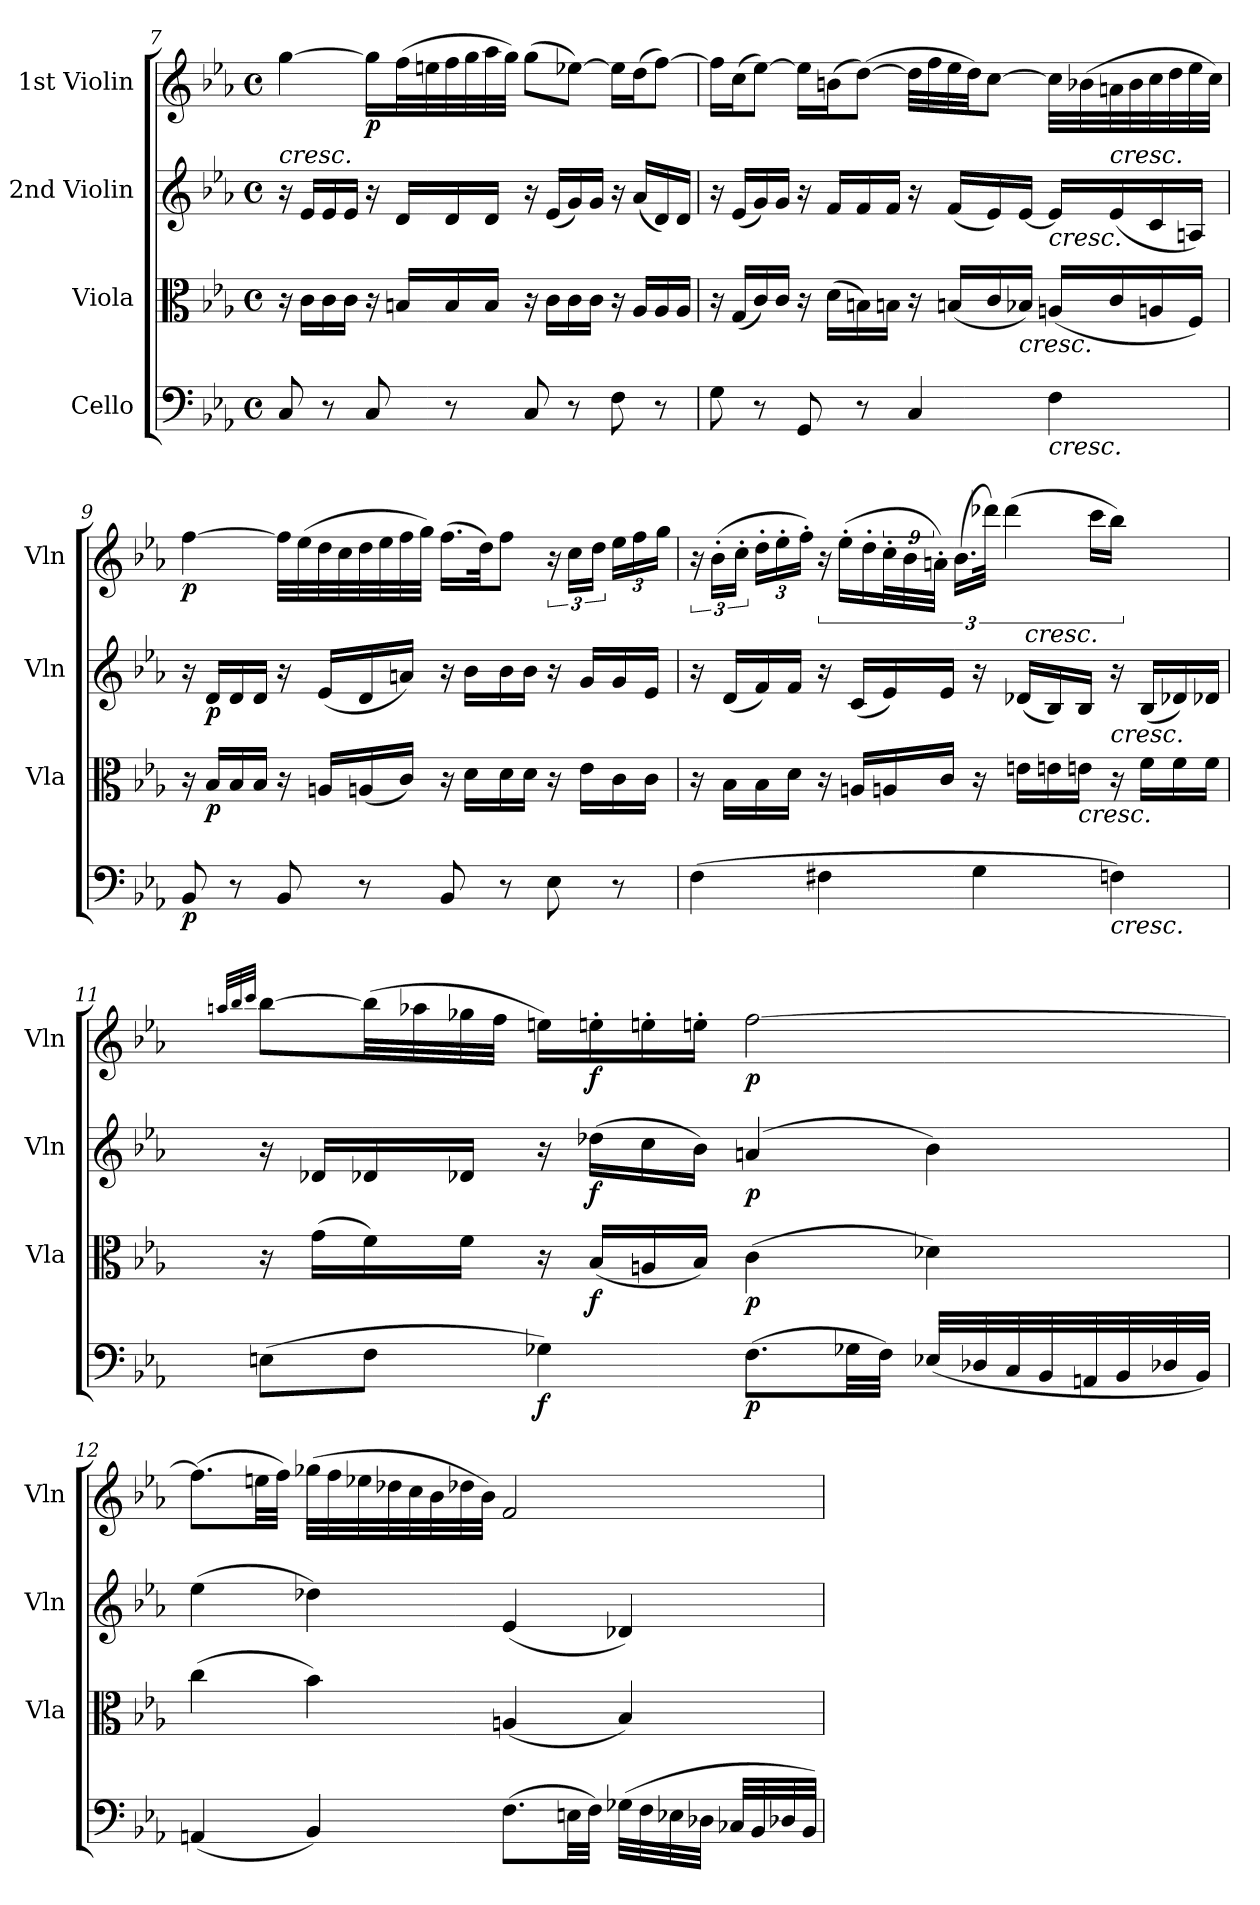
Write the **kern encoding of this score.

**kern	**dynam	**kern	**dynam	**kern	**dynam	**kern	**dynam
*part4	*part4	*part3	*part3	*part2	*part2	*part1	*part1
*staff4	*staff4	*staff3	*staff3	*staff2	*staff2	*staff1	*staff1
*I"Cello	*	*I"Viola	*	*I"2nd Violin	*	*I"1st Violin	*
*	*	*I'Vla	*	*I'Vln	*	*I'Vln	*
*clefF4	*	*clefC3	*	*clefG2	*	*clefG2	*
*k[b-e-a-]	*	*k[b-e-a-]	*	*k[b-e-a-]	*	*k[b-e-a-]	*
*E-:	*	*E-:	*	*E-:	*	*E-:	*
*M4/4	*	*M4/4	*	*M4/4	*	*M4/4	*
*met(c)	*	*met(c)	*	*met(c)	*	*met(c)	*
=7	=7	=7	=7	=7	=7	=7	=7
!	!	!	!	!LO:TX:a:i:t=cresc.	!	!	!
8C/	.	16r	.	16r	.	[4gg\	.
.	.	16c\LL	.	16e-/LL	.	.	.
8r	.	16c\	.	16e-/	.	.	.
.	.	16c\JJ	.	16e-/JJ	.	.	.
!	!	!	!	!	!	!	!LO:DY:b
8C/	.	16r	.	16r	.	16gg\LL]	p
.	.	16Bn/LL	.	16d/LL	.	(32ff\L	.
.	.	.	.	.	.	32een\	.
8r	.	16B/	.	16d/	.	32ff\	.
.	.	.	.	.	.	32gg\	.
.	.	16B/JJ	.	16d/JJ	.	32aa-\	.
.	.	.	.	.	.	32gg\JJJ)	.
8C/	.	16r	.	16r	.	(8gg\L	.
.	.	16c\LL	.	(16e-/LL	.	.	.
8r	.	16c\	.	16g/)	.	[8ee-X\J)	.
.	.	16c\JJ	.	16g/JJ	.	.	.
8F\	.	16r	.	16r	.	16ee-\LL]	.
.	.	16A-/LL	.	(16a-/LL	.	(16dd\J	.
8r	.	16A-/	.	16d/)	.	[8ff\J)	.
.	.	16A-/JJ	.	16d/JJ	.	.	.
=8	=8	=8	=8	=8	=8	=8	=8
8G\	.	16r	.	16r	.	16ff\LL]	.
.	.	(16G/LL	.	(16e-/LL	.	(16cc\J	.
8r	.	16c/)	.	16g/)	.	[8ee-\J)	.
.	.	16c/JJ	.	16g/JJ	.	.	.
8GG/	.	16r	.	16r	.	16ee-\LL]	.
.	.	(16d\LL	.	16f/LL	.	(16bn\J	.
8r	.	16Bn\)	.	16f/	.	([8dd\J)	.
.	.	16Bn\JJ	.	16f/JJ	.	.	.
4C/	.	16r	.	16r	.	32dd\LLL]	.
.	.	.	.	.	.	32ff\	.
.	.	(16Bn/LL	.	(16f/LL	.	32ee-\	.
.	.	.	.	.	.	32dd\JJ)	.
.	.	16c/	.	16e-/)	.	[8cc\J	.
!	!	!LO:TX:b:i:t=cresc.	!	!	!	!	!
.	.	16B-X/JJ)	.	[16e-/JJ	.	.	.
!	!	!	!	!LO:TX:b:i:t=cresc.	!	!	!
!LO:TX:b:i:t=cresc.	!	!	!	!	!	!	!
4F\	.	(16An/LL	.	16e-/LL]	.	32cc\LLL]	.
.	.	.	.	.	.	(32b-X\	.
!	!	!	!	!LO:TX:a:i:t=cresc.	!	!	!
.	.	16c/	.	(16e-/	.	32an\	.
.	.	.	.	.	.	32b-\	.
.	.	16An/	.	16c/	.	32cc\	.
.	.	.	.	.	.	32dd\	.
.	.	16F/JJ)	.	16An/JJ)	.	32ee-\	.
.	.	.	.	.	.	32cc\JJJ)	.
=9	=9	=9	=9	=9	=9	=9	=9
!	!LO:DY:b	!	!	!	!	!	!LO:DY:b
8BB-/	p	16r	.	16r	.	[4ff\	p
!	!	!	!LO:DY:b	!	!LO:DY:b	!	!
.	.	16B-/LL	p	16d/LL	p	.	.
8r	.	16B-/	.	16d/	.	.	.
.	.	16B-/JJ	.	16d/JJ	.	.	.
8BB-/	.	16r	.	16r	.	32ff\LLL]	.
.	.	.	.	.	.	(32ee-\	.
.	.	16An/LL	.	(16e-/LL	.	32dd\	.
.	.	.	.	.	.	32cc\	.
8r	.	(16An/	.	16d/	.	32dd\	.
.	.	.	.	.	.	32ee-\	.
.	.	16c/JJ)	.	16an/JJ)	.	32ff\	.
.	.	.	.	.	.	32gg\JJJ)	.
8BB-/	.	16r	.	16r	.	(16.ff\LL	.
.	.	16d\LL	.	16b-\LL	.	.	.
.	.	.	.	.	.	32dd\Jk)	.
8r	.	16d\	.	16b-\	.	8ff\J	.
.	.	16d\JJ	.	16b-\JJ	.	.	.
8E-\	.	16r	.	16r	.	24r	.
.	.	.	.	.	.	24cc\LL	.
.	.	16e-\LL	.	16g/LL	.	.	.
.	.	.	.	.	.	24dd\JJ	.
8r	.	16c\	.	16g/	.	24ee-\LL	.
.	.	.	.	.	.	24ff\	.
.	.	16c\JJ	.	16e-/JJ	.	.	.
.	.	.	.	.	.	24gg\JJ	.
=10	=10	=10	=10	=10	=10	=10	=10
(4F\	.	16r	.	16r	.	24r	.
.	.	.	.	.	.	(24b-'\LL	.
.	.	16B-\LL	.	(16d/LL	.	.	.
.	.	.	.	.	.	24cc'\JJ	.
.	.	16B-\	.	16f/)	.	24dd'\LL	.
.	.	.	.	.	.	24ee-'\	.
.	.	16d\JJ	.	16f/JJ	.	.	.
.	.	.	.	.	.	24ff'\JJ)	.
4F#X\	.	16r	.	16r	.	24r	.
.	.	.	.	.	.	(24ee-'\LL	.
.	.	16An/LL	.	(16c/LL	.	.	.
.	.	.	.	.	.	24dd'\	.
.	.	16An/	.	16e-/)	.	36cc'\	.
.	.	.	.	.	.	36b-'\	.
.	.	.	.	.	.	36an'\JJ)	.
.	.	16c/JJ	.	16e-/JJ	.	.	.
.	.	.	.	.	.	(16.b-\LL	.
4G\	.	16r	.	16r	.	.	.
.	.	.	.	.	.	32ddd-X\JJk)	.
.	.	16en\LL	.	(16d-X/LL	.	.	.
!	!	!	!	!	!	!LO:TX:b:i:t=cresc.	!
.	.	.	.	.	.	(4ddd-\	.
.	.	16en\	.	16B-/)	.	.	.
!	!	!LO:TX:b:i:t=cresc.	!	!	!	!	!
.	.	16en\JJ	.	16B-/JJ	.	.	.
!	!	!	!	!LO:TX:b:i:t=cresc.	!	!	!
!LO:TX:b:i:t=cresc.	!	!	!	!	!	!	!
4Fn\)	.	16r	.	16r	.	.	.
.	.	16f\LL	.	(16B-/LL	.	.	.
.	.	.	.	.	.	16ccc\LL	.
.	.	16f\	.	16d-X/)	.	.	.
.	.	.	.	.	.	16bb-\JJ)	.
.	.	16f\JJ	.	16d-X/JJ	.	.	.
.	.	.	.	.	.	24ryy	.
=11	=11	=11	=11	=11	=11	=11	=11
.	.	.	.	.	.	32qaan/LLL	.
.	.	.	.	.	.	32qbb-/	.
.	.	.	.	.	.	32qccc/JJJ	.
(8En\L	.	16r	.	16r	.	[8bb-\L	.
.	.	(16g\LL	.	16d-X/LL	.	.	.
8F\J	.	16f\)	.	16d-X/	.	(32bb-\LL]	.
.	.	.	.	.	.	32aa-X\	.
.	.	16f\JJ	.	16d-X/JJ	.	32gg-X\	.
.	.	.	.	.	.	32ff\JJJ	.
!	!LO:DY:b	!	!	!	!	!	!
4G-X\)	f	16r	.	16r	.	16een\LL)	.
!	!	!	!LO:DY:b	!	!LO:DY:b	!	!LO:DY:b
.	.	(16B-/LL	f	(16dd-X\LL	f	16een'\	f
.	.	16An/	.	16cc\	.	16een'\	.
.	.	16B-/JJ)	.	16b-\JJ)	.	16een'\JJ	.
!	!LO:DY:b	!	!LO:DY:b	!	!LO:DY:b	!	!LO:DY:b
(8.F\L	p	(4c\	p	(4an/	p	[2ff\	p
32G-X\LL	.	.	.	.	.	.	.
32F\JJJ)	.	.	.	.	.	.	.
(32E-X/LLL	.	4d-X\)	.	4b-\)	.	.	.
32D-X/	.	.	.	.	.	.	.
32C/	.	.	.	.	.	.	.
32BB-/	.	.	.	.	.	.	.
32AAn/	.	.	.	.	.	.	.
32BB-/	.	.	.	.	.	.	.
32D-X/	.	.	.	.	.	.	.
32BB-/JJJ)	.	.	.	.	.	.	.
=12	=12	=12	=12	=12	=12	=12	=12
(4AAn/	.	(4cc\	.	(4ee-\	.	(8.ff\L]	.
.	.	.	.	.	.	32een\LL	.
.	.	.	.	.	.	32ff\JJJ)	.
4BB-/)	.	4b-\)	.	4dd-X\)	.	(32gg-X\LLL	.
.	.	.	.	.	.	32ff\	.
.	.	.	.	.	.	32ee-X\	.
.	.	.	.	.	.	32dd-X\	.
.	.	.	.	.	.	32cc\	.
.	.	.	.	.	.	32b-\	.
.	.	.	.	.	.	32dd-X\	.
.	.	.	.	.	.	32b-\JJJ)	.
(8.F\L	.	(4An/	.	(4e-/	.	2f/	.
32En\LL	.	.	.	.	.	.	.
32F\JJJ)	.	.	.	.	.	.	.
(32G-X\LLL	.	4B-/)	.	4d-X/)	.	.	.
32F\	.	.	.	.	.	.	.
32E-X\	.	.	.	.	.	.	.
32D-X\JJJ	.	.	.	.	.	.	.
32C-X/LLL	.	.	.	.	.	.	.
32BB-/	.	.	.	.	.	.	.
32D-X/	.	.	.	.	.	.	.
32BB-/JJJ)	.	.	.	.	.	.	.
=	=	=	=	=	=	=	=
*-	*-	*-	*-	*-	*-	*-	*-
